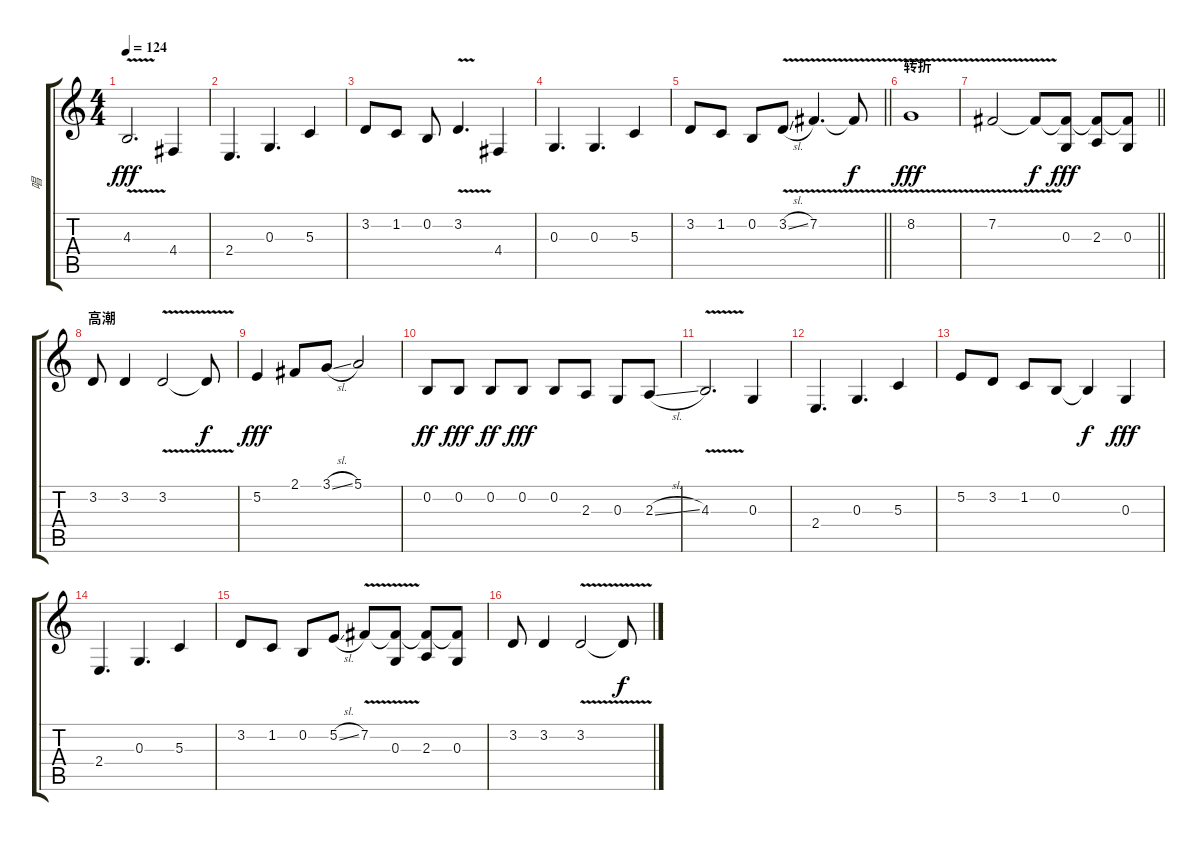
\track ("唱" "唱") {instrument lead1square}
\staff {score tabs}
\tuning (E4 B3 G3 D3 A2 E2) {hide}
\ts (4 4)
\tempo 124
\clef g2
\ks c
4.3{v}.2{d dy fff} 4.4.4 |
2.4.4{d} 0.3.4{d} 5.3.4 |
3.2.8 1.2.8 0.2.8 3.2{v}.4{d} 4.4.4 |
0.3.4{d} 0.3.4{d} 5.3.4 |
\barLineRight lightlight
3.2.8 1.2.8 0.2.8 3.2{v sl}.8 7.2{v}.4{d} 7.2{t}.8{dy f} |
\section ("" "转折")
8.2{v}.1{dy fff} |
\barLineRight lightlight
7.2{v}.2 7.2{t}.8{dy f} (7.2{t} 0.3).8{dy fff} (7.2{t} 2.3).8 (7.2{t} 0.3).8 |
\section ("" "高潮")
3.2.8 3.2.4 3.2{v}.2 3.2{t}.8{dy f} |
5.2.4{dy fff} 2.1.8 3.1{sl}.8 5.1.2 |
0.2.8{dy ff} 0.2.8{dy fff} 0.2.8{dy ff} 0.2.8{dy fff} 0.2.8 2.3.8 0.3.8 2.3{sl}.8 |
4.3{v}.2{d} 0.3.4 |
2.4.4{d} 0.3.4{d} 5.3.4 |
5.2.8 3.2.8 1.2.8 0.2.8 0.2{t}.4{dy f} 0.3.4{dy fff} |
2.4.4{d} 0.3.4{d} 5.3.4 |
3.2.8 1.2.8 0.2.8 5.2{sl}.8 7.2{v}.8 (7.2{t} 0.3).8 (7.2{t} 2.3).8 (7.2{t} 0.3).8 |
3.2.8 3.2.4 3.2{v}.2 3.2{t}.8{dy f}
